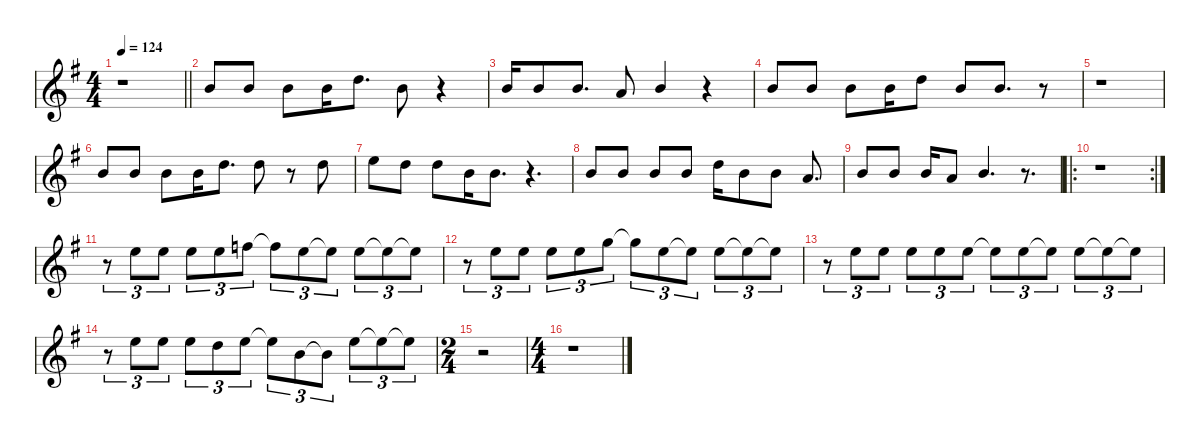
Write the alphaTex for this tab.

\defaultSystemsLayout 4
\hideDynamics
\bracketExtendMode nobrackets
\singleTrackTrackNamePolicy hidden
\multiTrackTrackNamePolicy hidden
\otherSystemsTrackNameOrientation horizontal
\track ("Vocal" "harm.") {mute instrument harmonica}
\staff {score}
\tuning (B3 G3 D3 A2 E2)
\ts (4 4)
\tempo 124
\clef g2
\barLineRight lightlight
\ks g
r.1{dy fff beam Down} |
12.1{acc forcenatural}.8{beam Up} 12.1{acc forcenatural}.8{beam Up} 12.1{acc forcenatural}.8{beam Down} 12.1{acc forcenatural}.16{beam Down} 15.1{acc forcenatural}.8{d beam Down} 12.1{acc forcenatural}.8{beam Down} r.4{beam Down} |
12.1{acc forcenatural}.16{beam Up} 12.1{acc forcenatural}.8{beam Up} 12.1{acc forcenatural}.8{d beam Up} 10.1{acc forcenatural}.8{beam Up} 12.1{acc forcenatural}.4{beam Up} r.4{beam Up} |
12.1{acc forcenatural}.8{beam Up} 12.1{acc forcenatural}.8{beam Up} 12.1{acc forcenatural}.8{beam Down} 12.1{acc forcenatural}.16{beam Down} 15.1{acc forcenatural}.8{beam Down} 12.1{acc forcenatural}.8{beam Up} 12.1{acc forcenatural}.8{d beam Up} r.8{beam Up} |
r.1{beam Down} |
12.1{acc forcenatural}.8{beam Up} 12.1{acc forcenatural}.8{beam Up} 12.1{acc forcenatural}.8{beam Down} 12.1{acc forcenatural}.16{beam Down} 15.1{acc forcenatural}.8{d beam Down} 15.1{acc forcenatural}.8{beam Down} r.8{beam Down} 15.1{acc forcenatural}.8{beam Down} |
17.1{acc forcenatural}.8{beam Down} 15.1{acc forcenatural}.8{beam Down} 15.1{acc forcenatural}.8{beam Down} 12.1{acc forcenatural}.16{beam Down} 12.1{acc forcenatural}.8{d beam Down} r.4{d beam Down} |
12.1{acc forcenatural}.8{beam Up} 12.1{acc forcenatural}.8{beam Up} 12.1{acc forcenatural}.8{beam Up} 12.1{acc forcenatural}.8{beam Up} 15.1{acc forcenatural}.16{beam Down} 12.1{acc forcenatural}.8{beam Down} 12.1{acc forcenatural}.8{beam Down} 10.1{acc forcenatural}.8{d beam Up} |
12.1{acc forcenatural}.8{beam Up} 12.1{acc forcenatural}.8{beam Up} 12.1{acc forcenatural}.16{beam Up} 10.1{acc forcenatural}.8{beam Up} 12.1{acc forcenatural}.4{d beam Up} r.8{d beam Up} |
\ro
\rc 2
r.1{beam Down} |
r.8{tu (3 2) beam Down} 17.1{acc forcenatural}.8{tu (3 2) beam Down} 17.1{acc forcenatural}.8{tu (3 2) beam Down} 17.1{acc forcenatural}.8{tu (3 2) beam Down} 17.1{acc forcenatural}.8{tu (3 2) beam Down} 18.1{acc forcenatural}.8{tu (3 2) beam Down} 18.1{t acc forcenatural}.8{tu (3 2) beam Down} 17.1{acc forcenatural}.8{tu (3 2) beam Down} 17.1{t acc forcenatural}.8{tu (3 2) beam Down} 17.1{acc forcenatural}.8{tu (3 2) beam Down} 17.1{t acc forcenatural}.8{tu (3 2) beam Down} 17.1{t acc forcenatural}.8{tu (3 2) beam Down} |
r.8{tu (3 2) beam Down} 17.1{acc forcenatural}.8{tu (3 2) beam Down} 17.1{acc forcenatural}.8{tu (3 2) beam Down} 17.1{acc forcenatural}.8{tu (3 2) beam Down} 17.1{acc forcenatural}.8{tu (3 2) beam Down} 20.1{acc forcenatural}.8{tu (3 2) beam Down} 20.1{t acc forcenatural}.8{tu (3 2) beam Down} 17.1{acc forcenatural}.8{tu (3 2) beam Down} 17.1{t acc forcenatural}.8{tu (3 2) dy f beam Down} 17.1{acc forcenatural}.8{tu (3 2) dy fff beam Down} 17.1{t acc forcenatural}.8{tu (3 2) beam Down} 17.1{t acc forcenatural}.8{tu (3 2) beam Down} |
r.8{tu (3 2) beam Down} 17.1{acc forcenatural}.8{tu (3 2) beam Down} 17.1{acc forcenatural}.8{tu (3 2) beam Down} 17.1{acc forcenatural}.8{tu (3 2) beam Down} 17.1{acc forcenatural}.8{tu (3 2) beam Down} 17.1{acc forcenatural}.8{tu (3 2) beam Down} 17.1{t acc forcenatural}.8{tu (3 2) beam Down} 17.1{acc forcenatural}.8{tu (3 2) beam Down} 17.1{t acc forcenatural}.8{tu (3 2) beam Down} 17.1{acc forcenatural}.8{tu (3 2) beam Down} 17.1{t acc forcenatural}.8{tu (3 2) beam Down} 17.1{t acc forcenatural}.8{tu (3 2) beam Down} |
r.8{tu (3 2) beam Down} 17.1{acc forcenatural}.8{tu (3 2) beam Down} 17.1{acc forcenatural}.8{tu (3 2) beam Down} 17.1{acc forcenatural}.8{tu (3 2) beam Down} 15.1{acc forcenatural}.8{tu (3 2) beam Down} 17.1{acc forcenatural}.8{tu (3 2) beam Down} 17.1{t acc forcenatural}.8{tu (3 2) beam Down} 12.1{acc forcenatural}.8{tu (3 2) beam Down} 12.1{t acc forcenatural}.8{tu (3 2) beam Down} 17.1{acc forcenatural}.8{tu (3 2) beam Down} 17.1{t acc forcenatural}.8{tu (3 2) beam Down} 17.1{t acc forcenatural}.8{tu (3 2) beam Down} |
\ts (2 4)
\beaming (8 2 2)
r.2{beam Down} |
\ts (4 4)
\beaming (8 2 2 2 2)
r.1{beam Down}
